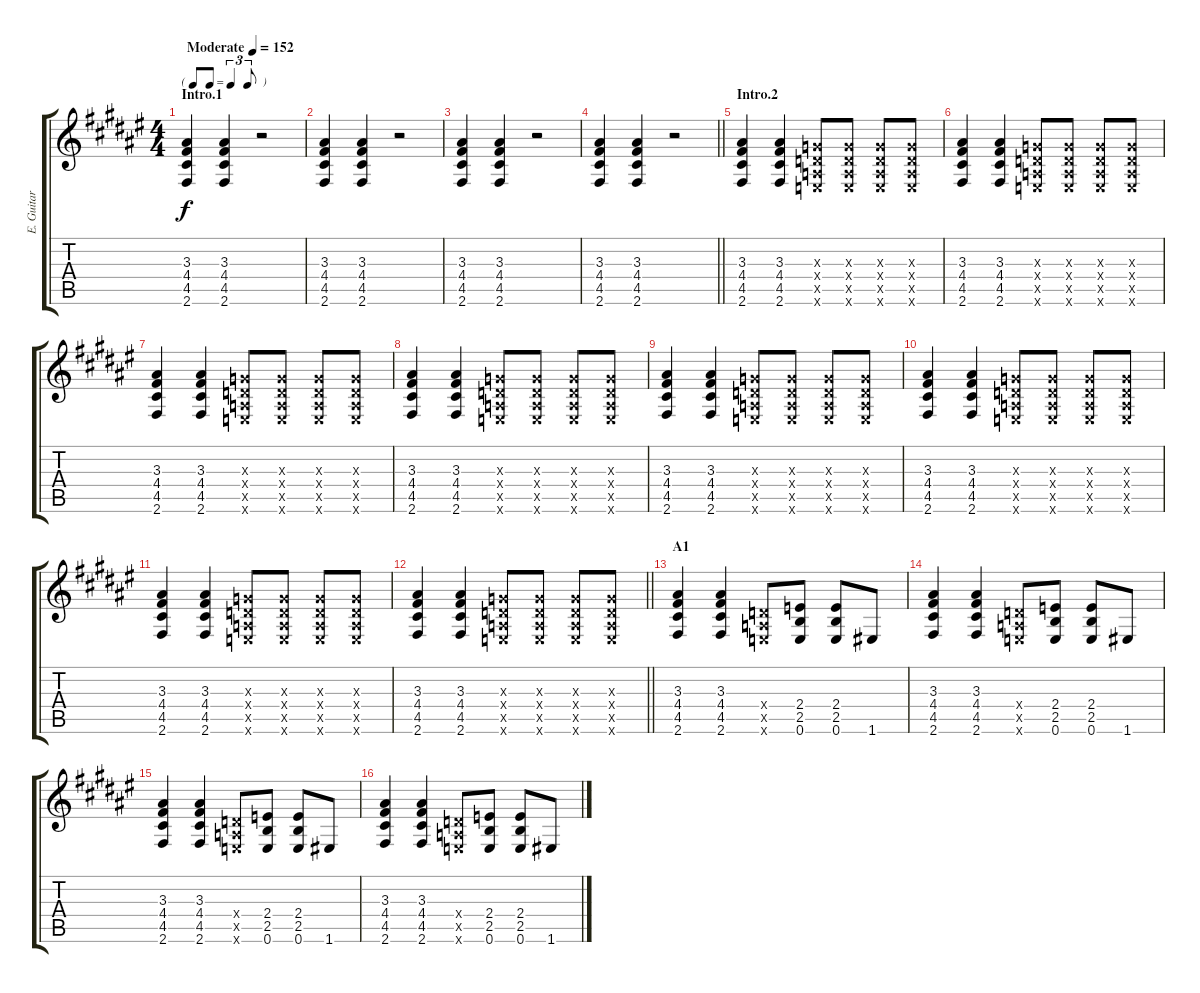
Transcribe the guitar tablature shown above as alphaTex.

\track ("E. Guitar III" "E. Guitar ") {instrument overdrivenguitar}
\staff {score tabs}
\tuning (E4 B3 G3 D3 A2 E2) {hide}
\ts (4 4)
\tf triplet8th
\section ("" "Intro.1")
\tempo (152 "Moderate")
\clef g2
\ks f#
(3.3 4.4 4.5 2.6).4{dy f instrument overdrivenguitar} (3.3 4.4 4.5 2.6).4 r.2 |
(3.3 4.4 4.5 2.6).4 (3.3 4.4 4.5 2.6).4 r.2 |
(3.3 4.4 4.5 2.6).4 (3.3 4.4 4.5 2.6).4 r.2 |
\barLineRight lightlight
(3.3 4.4 4.5 2.6).4 (3.3 4.4 4.5 2.6).4 r.2 |
\section ("" "Intro.2")
(3.3 4.4 4.5 2.6).4 (3.3 4.4 4.5 2.6).4 (0.3{x} 0.4{x} 0.5{x} 0.6{x}).8 (0.3{x} 0.4{x} 0.5{x} 0.6{x}).8 (0.3{x} 0.4{x} 0.5{x} 0.6{x}).8 (0.3{x} 0.4{x} 0.5{x} 0.6{x}).8 |
(3.3 4.4 4.5 2.6).4 (3.3 4.4 4.5 2.6).4 (0.3{x} 0.4{x} 0.5{x} 0.6{x}).8 (0.3{x} 0.4{x} 0.5{x} 0.6{x}).8 (0.3{x} 0.4{x} 0.5{x} 0.6{x}).8 (0.3{x} 0.4{x} 0.5{x} 0.6{x}).8 |
(3.3 4.4 4.5 2.6).4 (3.3 4.4 4.5 2.6).4 (0.3{x} 0.4{x} 0.5{x} 0.6{x}).8 (0.3{x} 0.4{x} 0.5{x} 0.6{x}).8 (0.3{x} 0.4{x} 0.5{x} 0.6{x}).8 (0.3{x} 0.4{x} 0.5{x} 0.6{x}).8 |
(3.3 4.4 4.5 2.6).4 (3.3 4.4 4.5 2.6).4 (0.3{x} 0.4{x} 0.5{x} 0.6{x}).8 (0.3{x} 0.4{x} 0.5{x} 0.6{x}).8 (0.3{x} 0.4{x} 0.5{x} 0.6{x}).8 (0.3{x} 0.4{x} 0.5{x} 0.6{x}).8 |
(3.3 4.4 4.5 2.6).4 (3.3 4.4 4.5 2.6).4 (0.3{x} 0.4{x} 0.5{x} 0.6{x}).8 (0.3{x} 0.4{x} 0.5{x} 0.6{x}).8 (0.3{x} 0.4{x} 0.5{x} 0.6{x}).8 (0.3{x} 0.4{x} 0.5{x} 0.6{x}).8 |
(3.3 4.4 4.5 2.6).4 (3.3 4.4 4.5 2.6).4 (0.3{x} 0.4{x} 0.5{x} 0.6{x}).8 (0.3{x} 0.4{x} 0.5{x} 0.6{x}).8 (0.3{x} 0.4{x} 0.5{x} 0.6{x}).8 (0.3{x} 0.4{x} 0.5{x} 0.6{x}).8 |
(3.3 4.4 4.5 2.6).4 (3.3 4.4 4.5 2.6).4 (0.3{x} 0.4{x} 0.5{x} 0.6{x}).8 (0.3{x} 0.4{x} 0.5{x} 0.6{x}).8 (0.3{x} 0.4{x} 0.5{x} 0.6{x}).8 (0.3{x} 0.4{x} 0.5{x} 0.6{x}).8 |
\barLineRight lightlight
(3.3 4.4 4.5 2.6).4 (3.3 4.4 4.5 2.6).4 (0.3{x} 0.4{x} 0.5{x} 0.6{x}).8 (0.3{x} 0.4{x} 0.5{x} 0.6{x}).8 (0.3{x} 0.4{x} 0.5{x} 0.6{x}).8 (0.3{x} 0.4{x} 0.5{x} 0.6{x}).8 |
\section ("" "A1")
(3.3 4.4 4.5 2.6).4 (3.3 4.4 4.5 2.6).4 (0.4{x} 0.5{x} 0.6{x}).8 (2.4 2.5 0.6).8 (2.4 2.5 0.6).8 1.6.8 |
(3.3 4.4 4.5 2.6).4 (3.3 4.4 4.5 2.6).4 (0.4{x} 0.5{x} 0.6{x}).8 (2.4 2.5 0.6).8 (2.4 2.5 0.6).8 1.6.8 |
(3.3 4.4 4.5 2.6).4 (3.3 4.4 4.5 2.6).4 (0.4{x} 0.5{x} 0.6{x}).8 (2.4 2.5 0.6).8 (2.4 2.5 0.6).8 1.6.8 |
(3.3 4.4 4.5 2.6).4 (3.3 4.4 4.5 2.6).4 (0.4{x} 0.5{x} 0.6{x}).8 (2.4 2.5 0.6).8 (2.4 2.5 0.6).8 1.6.8
